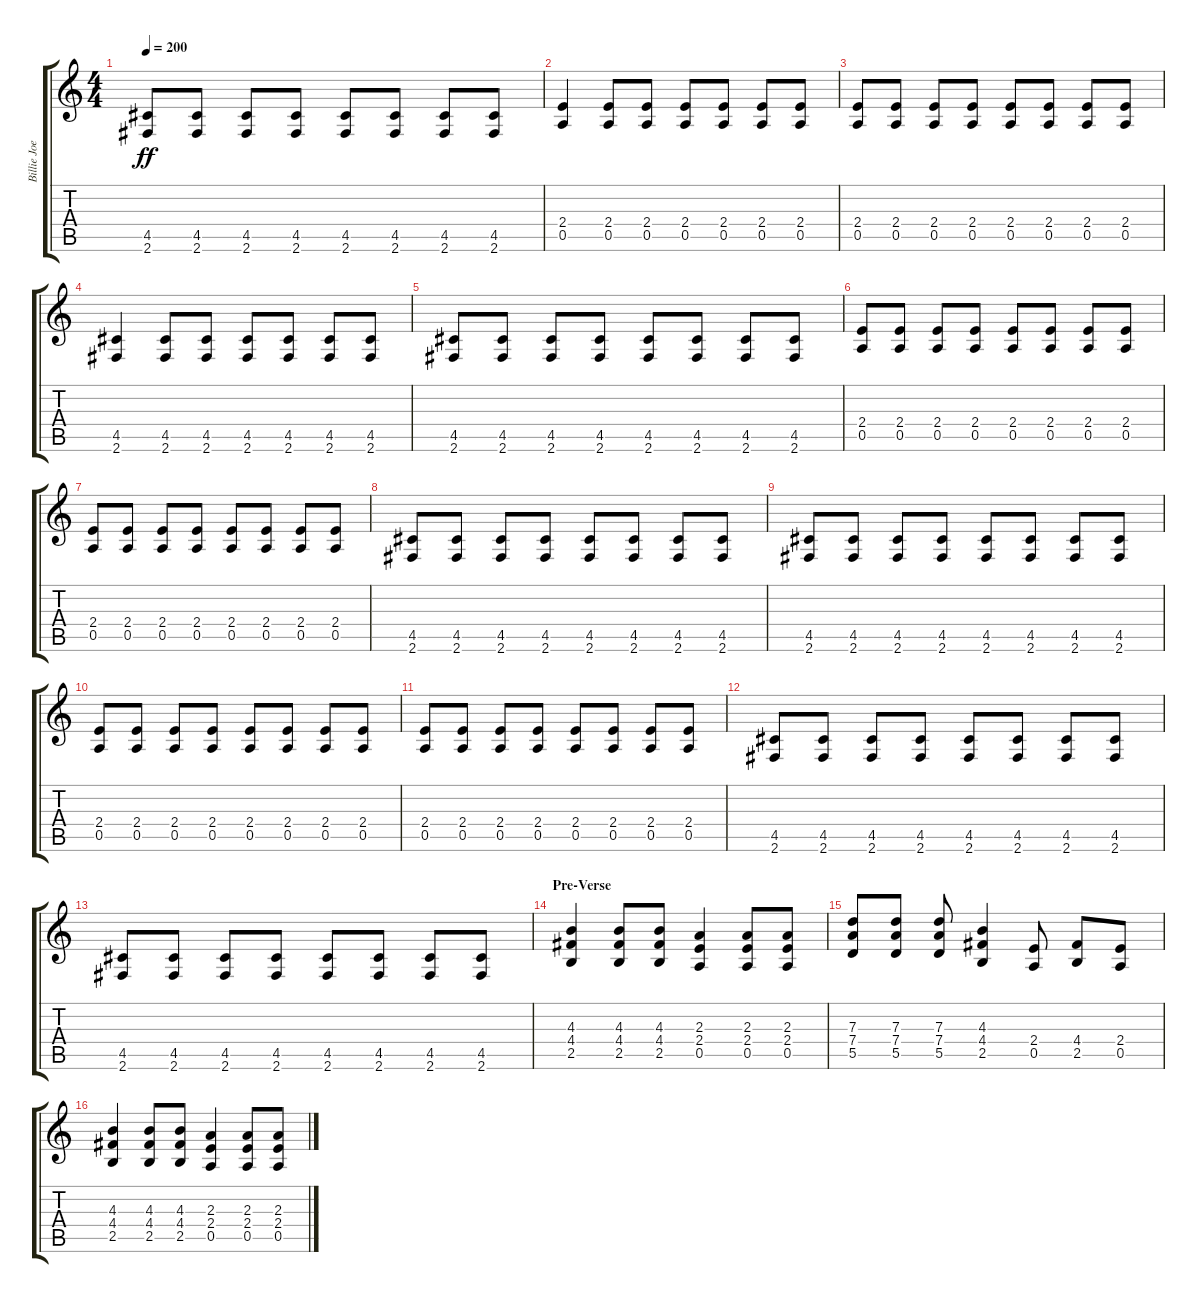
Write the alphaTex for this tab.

\track ("Billie Joe Armstrong (Guitar 2)" "Billie Joe") {instrument overdrivenguitar}
\staff {score tabs}
\tuning (E4 B3 G3 D3 A2 E2) {hide}
\ts (4 4)
\tempo 200
\clef g2
\ks c
(4.5 2.6).8{dy ff} (4.5 2.6).8 (4.5 2.6).8 (4.5 2.6).8 (4.5 2.6).8 (4.5 2.6).8 (4.5 2.6).8 (4.5 2.6).8 |
(2.4 0.5).4 (2.4 0.5).8 (2.4 0.5).8 (2.4 0.5).8 (2.4 0.5).8 (2.4 0.5).8 (2.4 0.5).8 |
(2.4 0.5).8 (2.4 0.5).8 (2.4 0.5).8 (2.4 0.5).8 (2.4 0.5).8 (2.4 0.5).8 (2.4 0.5).8 (2.4 0.5).8 |
(4.5 2.6).4 (4.5 2.6).8 (4.5 2.6).8 (4.5 2.6).8 (4.5 2.6).8 (4.5 2.6).8 (4.5 2.6).8 |
(4.5 2.6).8 (4.5 2.6).8 (4.5 2.6).8 (4.5 2.6).8 (4.5 2.6).8 (4.5 2.6).8 (4.5 2.6).8 (4.5 2.6).8 |
(2.4 0.5).8 (2.4 0.5).8 (2.4 0.5).8 (2.4 0.5).8 (2.4 0.5).8 (2.4 0.5).8 (2.4 0.5).8 (2.4 0.5).8 |
(2.4 0.5).8 (2.4 0.5).8 (2.4 0.5).8 (2.4 0.5).8 (2.4 0.5).8 (2.4 0.5).8 (2.4 0.5).8 (2.4 0.5).8 |
(4.5 2.6).8 (4.5 2.6).8 (4.5 2.6).8 (4.5 2.6).8 (4.5 2.6).8 (4.5 2.6).8 (4.5 2.6).8 (4.5 2.6).8 |
(4.5 2.6).8 (4.5 2.6).8 (4.5 2.6).8 (4.5 2.6).8 (4.5 2.6).8 (4.5 2.6).8 (4.5 2.6).8 (4.5 2.6).8 |
(2.4 0.5).8 (2.4 0.5).8 (2.4 0.5).8 (2.4 0.5).8 (2.4 0.5).8 (2.4 0.5).8 (2.4 0.5).8 (2.4 0.5).8 |
(2.4 0.5).8 (2.4 0.5).8 (2.4 0.5).8 (2.4 0.5).8 (2.4 0.5).8 (2.4 0.5).8 (2.4 0.5).8 (2.4 0.5).8 |
(4.5 2.6).8 (4.5 2.6).8 (4.5 2.6).8 (4.5 2.6).8 (4.5 2.6).8 (4.5 2.6).8 (4.5 2.6).8 (4.5 2.6).8 |
(4.5 2.6).8 (4.5 2.6).8 (4.5 2.6).8 (4.5 2.6).8 (4.5 2.6).8 (4.5 2.6).8 (4.5 2.6).8 (4.5 2.6).8 |
\section ("" "Pre-Verse")
(4.3 4.4 2.5).4 (4.3 4.4 2.5).8 (4.3 4.4 2.5).8 (2.3 2.4 0.5).4 (2.3 2.4 0.5).8 (2.3 2.4 0.5).8 |
(7.3 7.4 5.5).8 (7.3 7.4 5.5).8 (7.3 7.4 5.5).8 (4.3 4.4 2.5).4 (2.4 0.5).8 (4.4 2.5).8 (2.4 0.5).8 |
(4.3 4.4 2.5).4 (4.3 4.4 2.5).8 (4.3 4.4 2.5).8 (2.3 2.4 0.5).4 (2.3 2.4 0.5).8 (2.3 2.4 0.5).8
